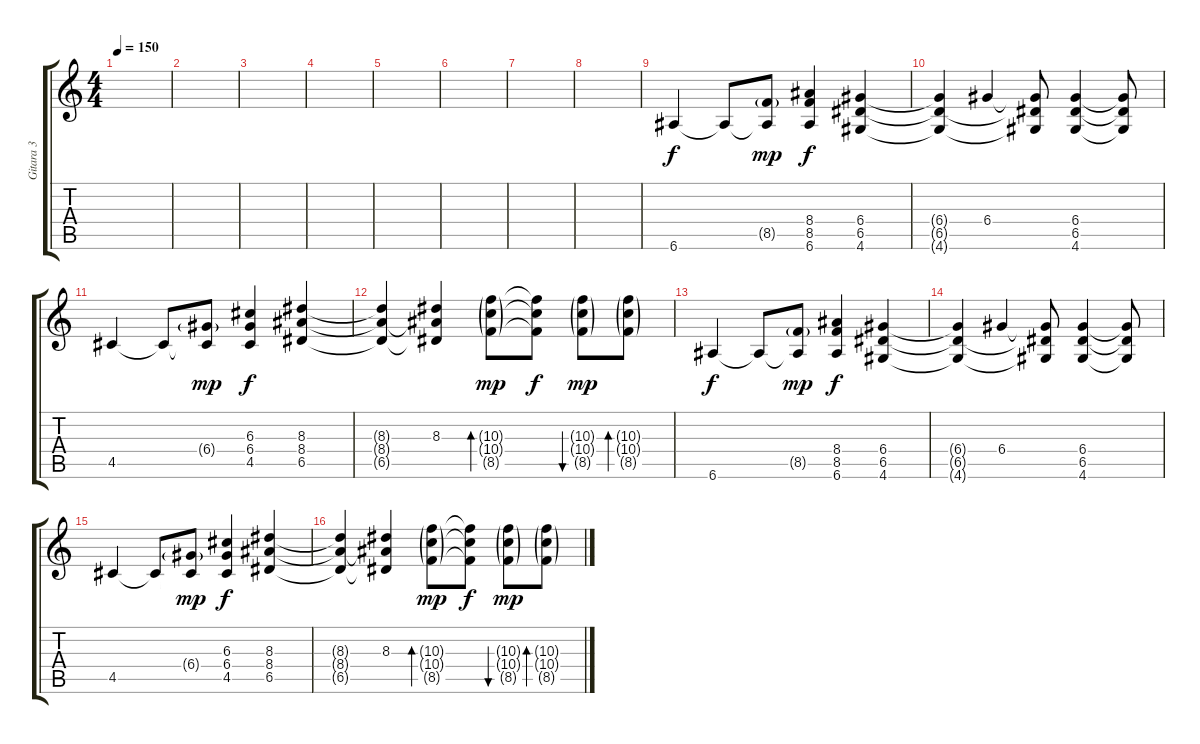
\track ("Gitara 3" "Gitara 3") {instrument electricguitarjazz}
\staff {score tabs}
\tuning (E4 B3 G3 D3 A2 E2) {hide}
\ts (4 4)
\tempo 150
\clef g2
\ks c
|
|
|
|
|
|
|
|
6.6.4 6.6{t}.8 (8.5{g} 6.6{t}).8{dy mp} (8.4 8.5 6.6).4{dy f} (6.4 6.5 4.6).4 |
(6.4{t} 6.5{t} 4.6{t}).4 6.4.4 (6.4{t} 6.5{t} 4.6{t}).8 (6.4 6.5 4.6).4 (6.4{t} 6.5{t} 4.6{t}).8 |
4.5.4 4.5{t}.8 (6.4{g} 4.5{t}).8{dy mp} (6.3 6.4 4.5).4{dy f} (8.3 8.4 6.5).4 |
(8.3{t} 8.4{t} 6.5{t}).4 (8.3 8.4{t} 6.5{t}).4 (10.3{g} 10.4{g} 8.5{g}).8{bd 120 dy mp} (10.3{t} 10.4{t} 8.5{t}).8{dy f} (10.3{g} 10.4{g} 8.5{g}).8{bu 120 dy mp} (10.3{g} 10.4{g} 8.5{g}).8{bd 120} |
6.6.4{dy f} 6.6{t}.8 (8.5{g} 6.6{t}).8{dy mp} (8.4 8.5 6.6).4{dy f} (6.4 6.5 4.6).4 |
(6.4{t} 6.5{t} 4.6{t}).4 6.4.4 (6.4{t} 6.5{t} 4.6{t}).8 (6.4 6.5 4.6).4 (6.4{t} 6.5{t} 4.6{t}).8 |
4.5.4 4.5{t}.8 (6.4{g} 4.5{t}).8{dy mp} (6.3 6.4 4.5).4{dy f} (8.3 8.4 6.5).4 |
(8.3{t} 8.4{t} 6.5{t}).4 (8.3 8.4{t} 6.5{t}).4 (10.3{g} 10.4{g} 8.5{g}).8{bd 120 dy mp} (10.3{t} 10.4{t} 8.5{t}).8{dy f} (10.3{g} 10.4{g} 8.5{g}).8{bu 120 dy mp} (10.3{g} 10.4{g} 8.5{g}).8{bd 120}
